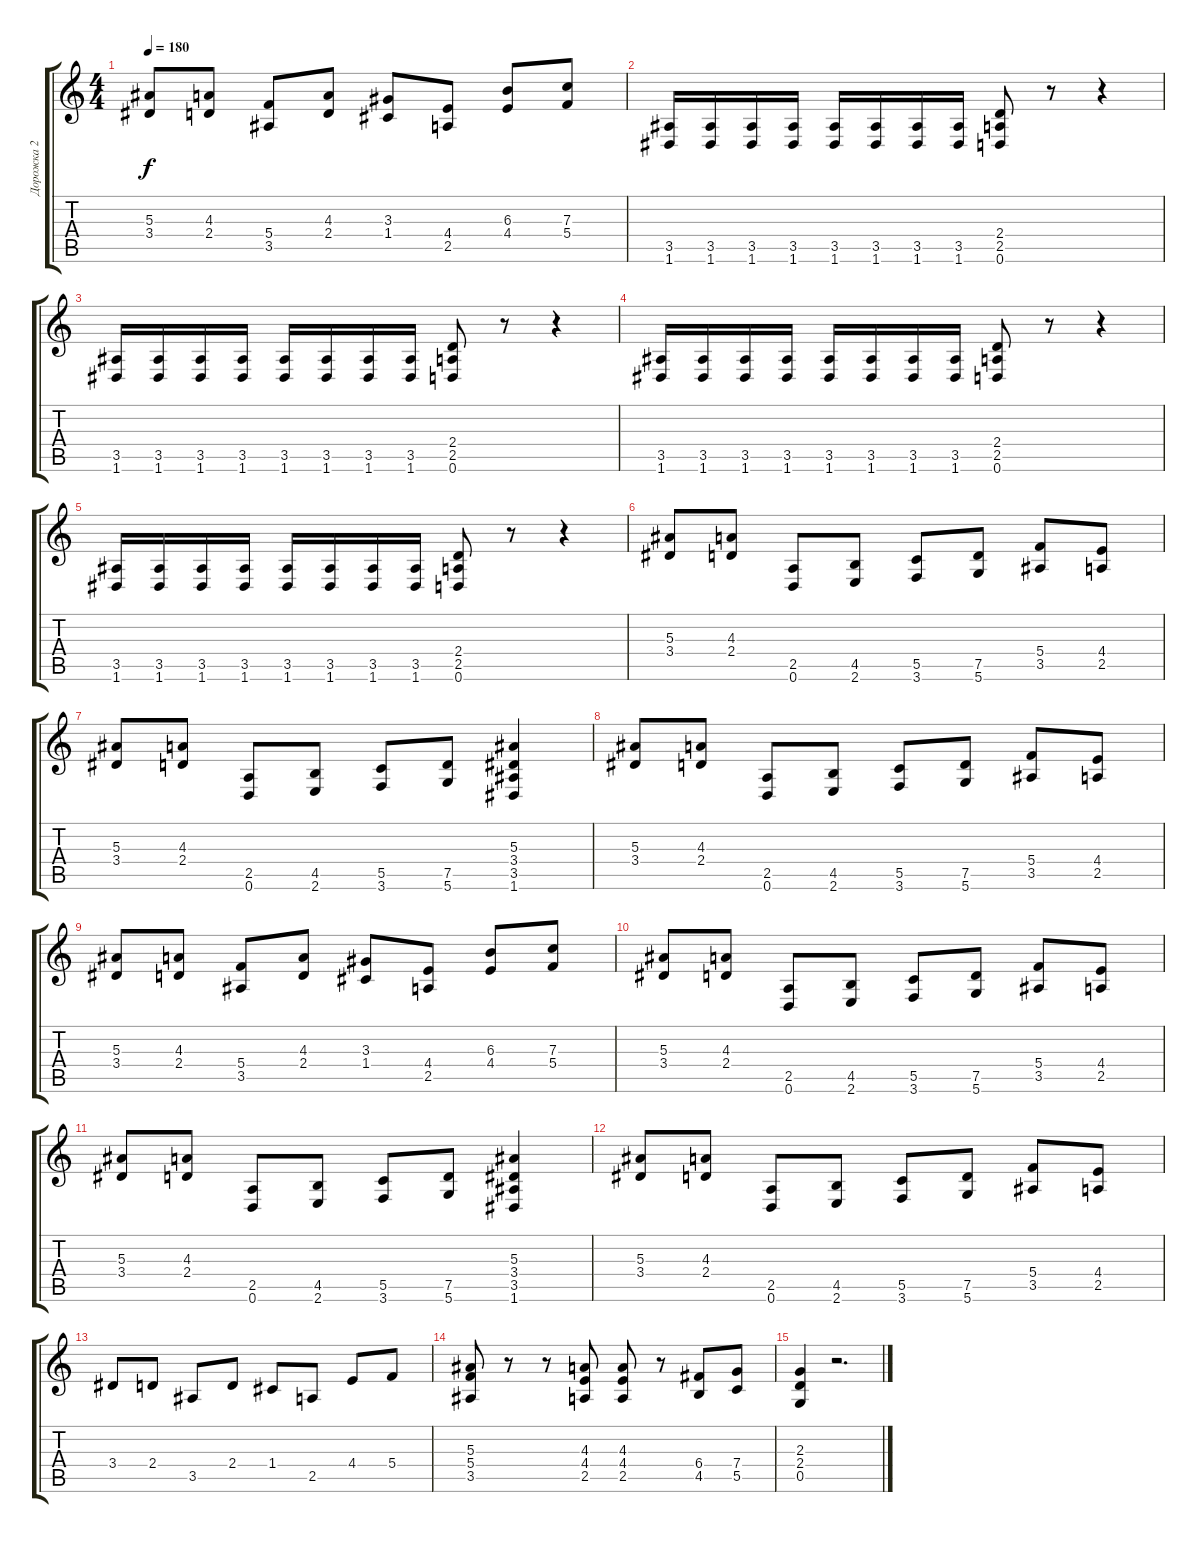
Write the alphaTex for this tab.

\track ("Дорожка 2" "Дорожка 2") {instrument distortionguitar}
\staff {score tabs}
\tuning (D4 A3 F3 C3 G2 D2) {hide}
\ts (4 4)
\tempo 180
\clef g2
\ks c
(5.3 3.4).8{dy f} (4.3 2.4).8 (5.4 3.5).8 (4.3 2.4).8 (3.3 1.4).8 (4.4 2.5).8 (6.3 4.4).8 (7.3 5.4).8 |
(3.5 1.6).16 (3.5 1.6).16 (3.5 1.6).16 (3.5 1.6).16 (3.5 1.6).16 (3.5 1.6).16 (3.5 1.6).16 (3.5 1.6).16 (2.4 2.5 0.6).8 r.8 r.4 |
(3.5 1.6).16 (3.5 1.6).16 (3.5 1.6).16 (3.5 1.6).16 (3.5 1.6).16 (3.5 1.6).16 (3.5 1.6).16 (3.5 1.6).16 (2.4 2.5 0.6).8 r.8 r.4 |
(3.5 1.6).16 (3.5 1.6).16 (3.5 1.6).16 (3.5 1.6).16 (3.5 1.6).16 (3.5 1.6).16 (3.5 1.6).16 (3.5 1.6).16 (2.4 2.5 0.6).8 r.8 r.4 |
(3.5 1.6).16 (3.5 1.6).16 (3.5 1.6).16 (3.5 1.6).16 (3.5 1.6).16 (3.5 1.6).16 (3.5 1.6).16 (3.5 1.6).16 (2.4 2.5 0.6).8 r.8 r.4 |
(5.3 3.4).8 (4.3 2.4).8 (2.5 0.6).8 (4.5 2.6).8 (5.5 3.6).8 (7.5 5.6).8 (5.4 3.5).8 (4.4 2.5).8 |
(5.3 3.4).8 (4.3 2.4).8 (2.5 0.6).8 (4.5 2.6).8 (5.5 3.6).8 (7.5 5.6).8 (5.3 3.4 3.5 1.6).4 |
(5.3 3.4).8 (4.3 2.4).8 (2.5 0.6).8 (4.5 2.6).8 (5.5 3.6).8 (7.5 5.6).8 (5.4 3.5).8 (4.4 2.5).8 |
(5.3 3.4).8 (4.3 2.4).8 (5.4 3.5).8 (4.3 2.4).8 (3.3 1.4).8 (4.4 2.5).8 (6.3 4.4).8 (7.3 5.4).8 |
(5.3 3.4).8 (4.3 2.4).8 (2.5 0.6).8 (4.5 2.6).8 (5.5 3.6).8 (7.5 5.6).8 (5.4 3.5).8 (4.4 2.5).8 |
(5.3 3.4).8 (4.3 2.4).8 (2.5 0.6).8 (4.5 2.6).8 (5.5 3.6).8 (7.5 5.6).8 (5.3 3.4 3.5 1.6).4 |
(5.3 3.4).8 (4.3 2.4).8 (2.5 0.6).8 (4.5 2.6).8 (5.5 3.6).8 (7.5 5.6).8 (5.4 3.5).8 (4.4 2.5).8 |
3.4.8 2.4.8 3.5.8 2.4.8 1.4.8 2.5.8 4.4.8 5.4.8 |
(5.3 5.4 3.5).8 r.8 r.8 (4.3 4.4 2.5).8 (4.3 4.4 2.5).8 r.8 (6.4 4.5).8 (7.4 5.5).8 |
(2.3 2.4 0.5).4 r.2{d}
